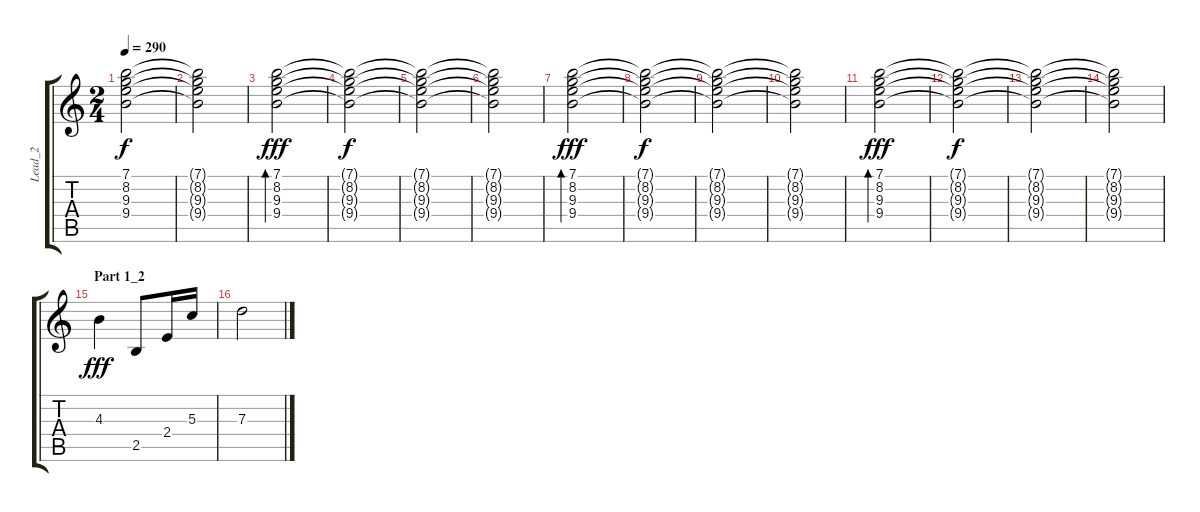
\track ("Lead_2" "Lead_2") {instrument acousticguitarnylon}
\staff {score tabs}
\tuning (E4 B3 G3 D3 A2 E2) {hide}
\ts (2 4)
\tempo 290
\clef g2
\ks c
(7.1{t} 8.2{t} 9.3{t} 9.4{t}).2{dy f} |
(7.1{t} 8.2{t} 9.3{t} 9.4{t}).2 |
(7.1 8.2 9.3 9.4).2{bd 480 dy fff volume 12 balance 16 instrument acousticguitarnylon} |
(7.1{t} 8.2{t} 9.3{t} 9.4{t}).2{dy f} |
(7.1{t} 8.2{t} 9.3{t} 9.4{t}).2 |
(7.1{t} 8.2{t} 9.3{t} 9.4{t}).2 |
(7.1 8.2 9.3 9.4).2{bd 480 dy fff volume 12 balance 0 instrument acousticguitarnylon} |
(7.1{t} 8.2{t} 9.3{t} 9.4{t}).2{dy f} |
(7.1{t} 8.2{t} 9.3{t} 9.4{t}).2 |
(7.1{t} 8.2{t} 9.3{t} 9.4{t}).2 |
(7.1 8.2 9.3 9.4).2{bd 480 dy fff volume 12 balance 16 instrument acousticguitarnylon} |
(7.1{t} 8.2{t} 9.3{t} 9.4{t}).2{dy f} |
(7.1{t} 8.2{t} 9.3{t} 9.4{t}).2 |
(7.1{t} 8.2{t} 9.3{t} 9.4{t}).2 |
\section ("" "Part 1_2")
4.3.4{dy fff volume 15 instrument electricbasspick} 2.5.8 2.4.16 5.3.16 |
7.3.2
